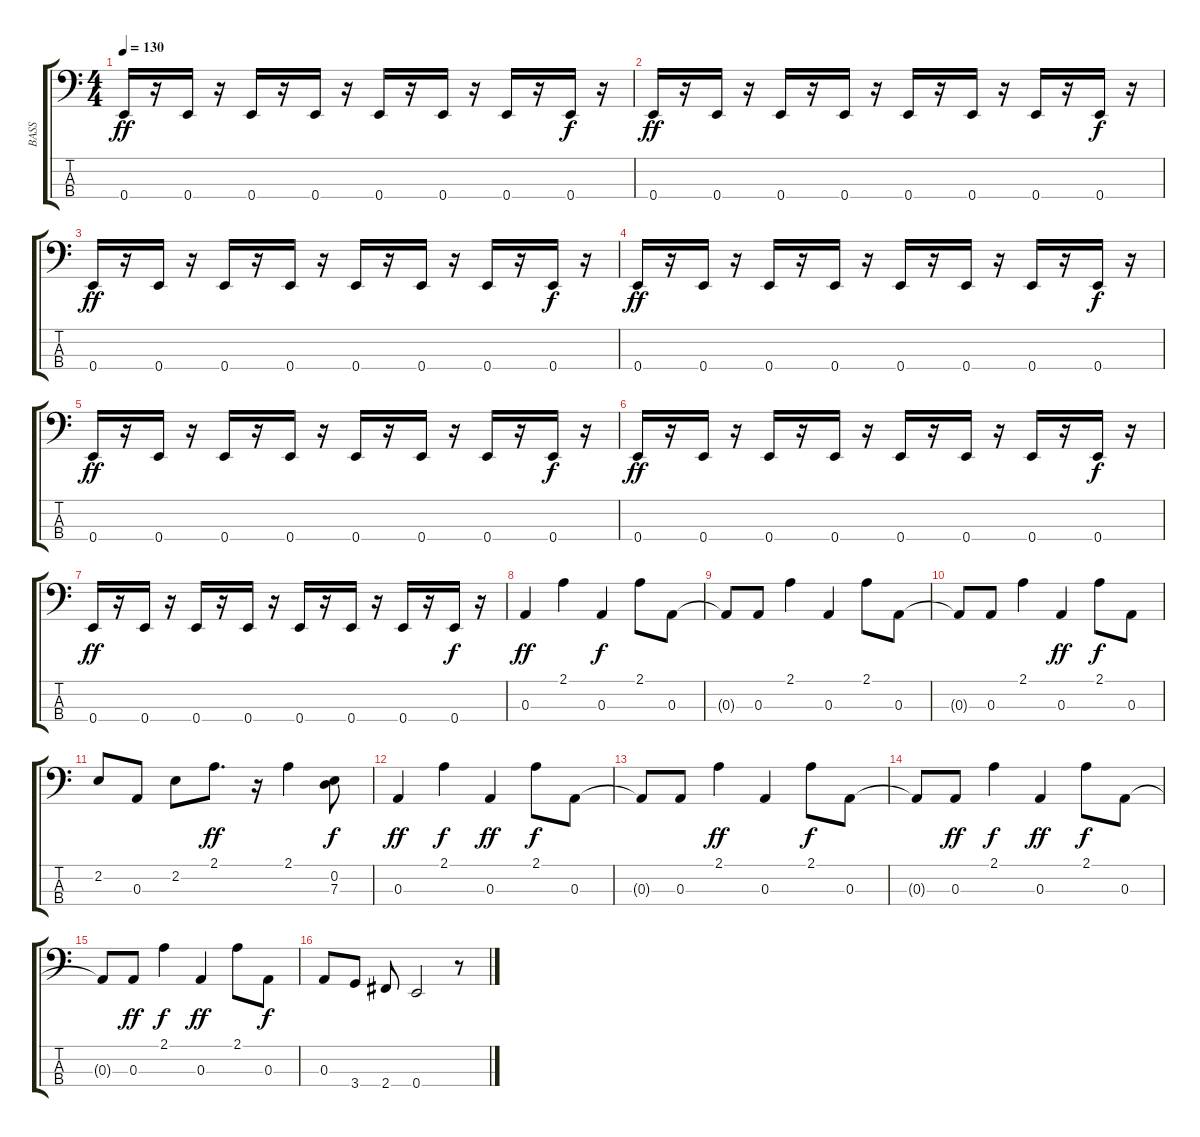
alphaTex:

\track ("BASS" "BASS") {instrument electricbassfinger}
\staff {score tabs}
\tuning (G2 D2 A1 E1) {hide}
\ts (4 4)
\tempo 130
\clef f4
\ks c
0.4.16{dy ff} r.16 0.4.16 r.16 0.4.16 r.16 0.4.16 r.16 0.4.16 r.16 0.4.16 r.16 0.4.16 r.16 0.4.16{dy f} r.16 |
0.4.16{dy ff} r.16 0.4.16 r.16 0.4.16 r.16 0.4.16 r.16 0.4.16 r.16 0.4.16 r.16 0.4.16 r.16 0.4.16{dy f} r.16 |
0.4.16{dy ff} r.16 0.4.16 r.16 0.4.16 r.16 0.4.16 r.16 0.4.16 r.16 0.4.16 r.16 0.4.16 r.16 0.4.16{dy f} r.16 |
0.4.16{dy ff} r.16 0.4.16 r.16 0.4.16 r.16 0.4.16 r.16 0.4.16 r.16 0.4.16 r.16 0.4.16 r.16 0.4.16{dy f} r.16 |
0.4.16{dy ff} r.16 0.4.16 r.16 0.4.16 r.16 0.4.16 r.16 0.4.16 r.16 0.4.16 r.16 0.4.16 r.16 0.4.16{dy f} r.16 |
0.4.16{dy ff} r.16 0.4.16 r.16 0.4.16 r.16 0.4.16 r.16 0.4.16 r.16 0.4.16 r.16 0.4.16 r.16 0.4.16{dy f} r.16 |
0.4.16{dy ff} r.16 0.4.16 r.16 0.4.16 r.16 0.4.16 r.16 0.4.16 r.16 0.4.16 r.16 0.4.16 r.16 0.4.16{dy f} r.16 |
0.3.4{dy ff} 2.1.4 0.3.4{dy f} 2.1.8 0.3.8 |
0.3{t}.8 0.3.8 2.1.4 0.3.4 2.1.8 0.3.8 |
0.3{t}.8 0.3.8 2.1.4 0.3.4{dy ff} 2.1.8{dy f} 0.3.8 |
2.2.8 0.3.8 2.2.8 2.1.8{d dy ff} r.16 2.1.4 (0.2 7.3).8{dy f} |
0.3.4{dy ff} 2.1.4{dy f} 0.3.4{dy ff} 2.1.8{dy f} 0.3.8 |
0.3{t}.8 0.3.8 2.1.4{dy ff} 0.3.4 2.1.8{dy f} 0.3.8 |
0.3{t}.8 0.3.8{dy ff} 2.1.4{dy f} 0.3.4{dy ff} 2.1.8{dy f} 0.3.8 |
0.3{t}.8 0.3.8{dy ff} 2.1.4{dy f} 0.3.4{dy ff} 2.1.8 0.3.8{dy f} |
0.3.8 3.4.8 2.4.8 0.4.2 r.8
